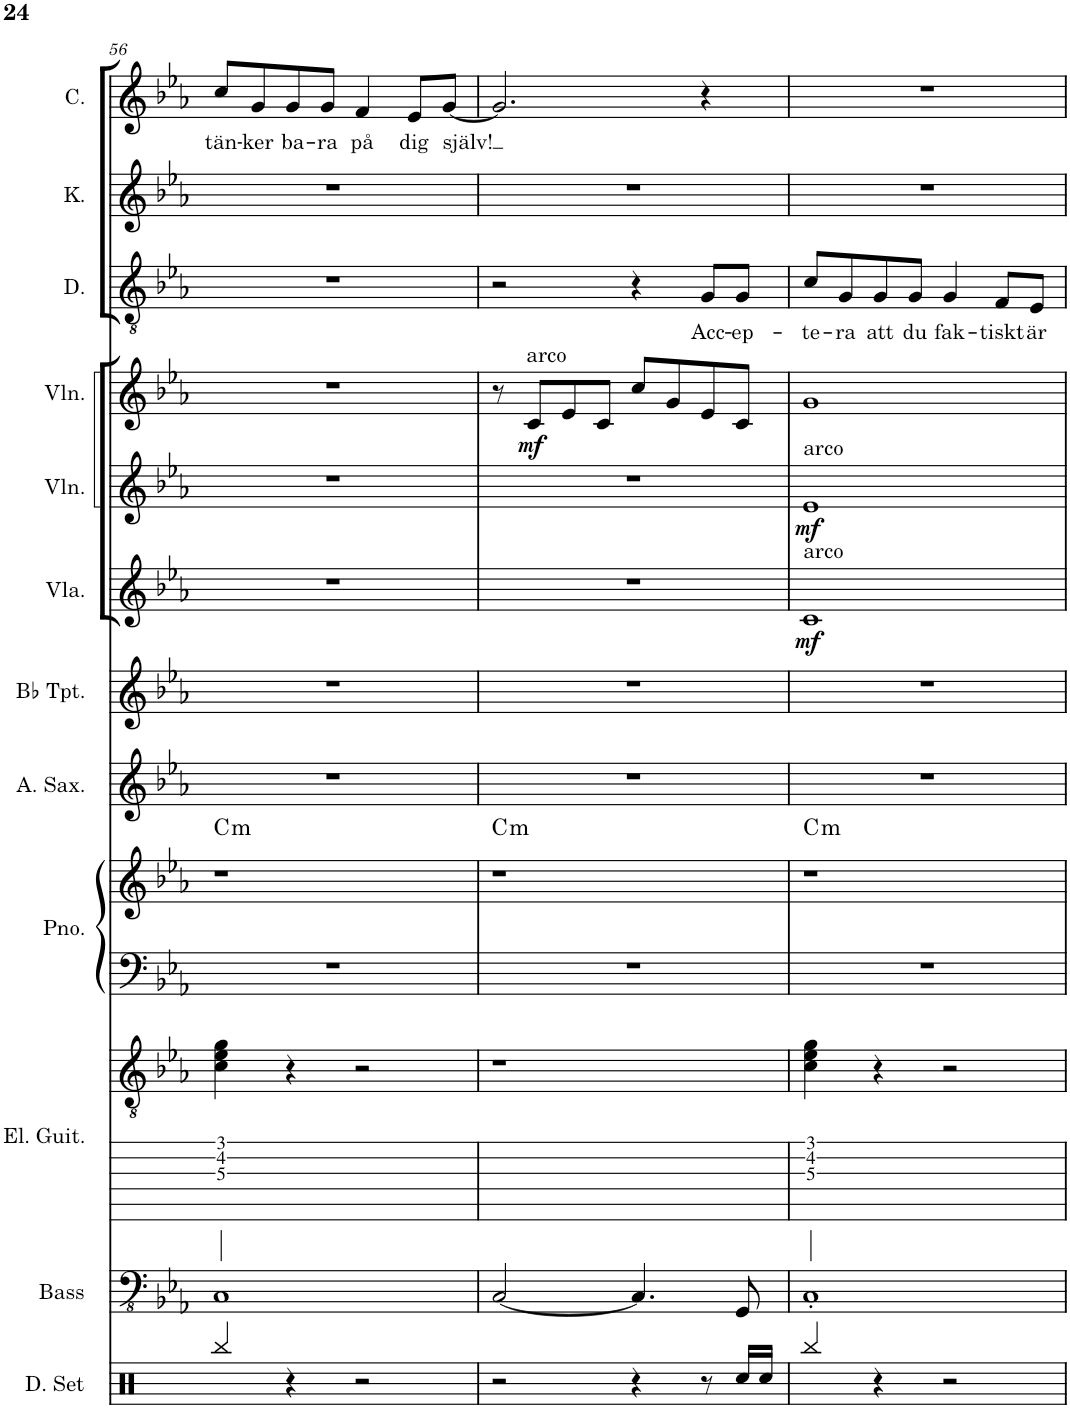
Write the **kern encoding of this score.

**kern	**kern	**kern	**kern	**kern	**kern	**harte	**kern	**kern	**kern	**dynam	**kern	**dynam	**kern	**dynam	**kern	**text	**kern	**kern	**text
*part12	*part11	*part10	*part10	*part9	*part9	*part9	*part8	*part7	*part6	*part6	*part5	*part5	*part4	*part4	*part3	*part3	*part2	*part1	*part1
*staff14	*staff13	*staff12	*staff11	*staff10	*staff9	*	*staff8	*staff7	*staff6	*staff6	*staff5	*staff5	*staff4	*staff4	*staff3	*staff3	*staff2	*staff1	*staff1
*I"Drumset	*I"Abborre	*I"Electric Guitar	*	*I"Piano	*	*	*I"Alto Saxophone	*I"Bb Trumpet	*I"Viola	*	*I"Violin	*	*I"Violin	*	*I"Charles	*	*I"Kate	*I"Charlotte	*
*I'D. Set	*	*I'El. Guit.	*	*I'Pno.	*	*	*I'A. Sax.	*I'Bb Tpt.	*I'Vla.	*	*I'Vln.	*	*I'Vln.	*	*	*	*I'K.	*I'C.	*
!!LO:PB:g=z
*clefX	*clefFv4	*	*clefGv2	*clefF4	*clefG2	*	*clefG2	*clefG2	*clefG2	*	*clefG2	*	*clefG2	*	*clefGv2	*	*clefG2	*clefG2	*
*	*	*	*	*	*	*	*ITrd5c9	*ITrd1c2	*	*	*	*	*	*	*	*	*	*	*
*k[]	*k[b-e-a-]	*k[b-e-a-]	*k[b-e-a-]	*k[b-e-a-]	*k[b-e-a-]	*	*k[b-e-a-]	*k[b-e-a-]	*k[b-e-a-]	*	*k[b-e-a-]	*	*k[b-e-a-]	*	*k[b-e-a-]	*	*k[b-e-a-]	*k[b-e-a-]	*
*M4/4	*M4/4	*M4/4	*M4/4	*M4/4	*M4/4	*	*M4/4	*M4/4	*M4/4	*	*M4/4	*	*M4/4	*	*M4/4	*	*M4/4	*M4/4	*
=56	=56	=56	=56	=56	=56	=56	=56	=56	=56	=56	=56	=56	=56	=56	=56	=56	=56	=56	=56
!	!	!	!	!	!	!LO:H:kt=m	!	!	!	!	!	!	!	!	!	!	!	!	!LO:LY:b
4Rbb/	1CC	4c\ 4e-\ 4g\	4c\ 4e-\ 4g\	1r	1r	C:min	1r	1r	1r	.	1r	.	1r	.	1r	.	1r	8cc/L	tän-
!	!	!	!	!	!	!	!	!	!	!	!	!	!	!	!	!	!	!	!LO:LY:b
.	.	.	.	.	.	.	.	.	.	.	.	.	.	.	.	.	.	8g/	-ker
!	!	!	!	!	!	!	!	!	!	!	!	!	!	!	!	!	!	!	!LO:LY:b
4r	.	4r	4r	.	.	.	.	.	.	.	.	.	.	.	.	.	.	8g/	ba-
!	!	!	!	!	!	!	!	!	!	!	!	!	!	!	!	!	!	!	!LO:LY:b
.	.	.	.	.	.	.	.	.	.	.	.	.	.	.	.	.	.	8g/J	-ra
!	!	!	!	!	!	!	!	!	!	!	!	!	!	!	!	!	!	!	!LO:LY:b
2r	.	2r	2r	.	.	.	.	.	.	.	.	.	.	.	.	.	.	4f/	på
!	!	!	!	!	!	!	!	!	!	!	!	!	!	!	!	!	!	!	!LO:LY:b
.	.	.	.	.	.	.	.	.	.	.	.	.	.	.	.	.	.	8e-/L	dig
!	!	!	!	!	!	!	!	!	!	!	!	!	!	!	!	!	!	!	!LO:LY:b
.	.	.	.	.	.	.	.	.	.	.	.	.	.	.	.	.	.	[8g/J	själv!
=57	=57	=57	=57	=57	=57	=57	=57	=57	=57	=57	=57	=57	=57	=57	=57	=57	=57	=57	=57
!	!	!	!	!	!	!LO:H:kt=m	!	!	!	!	!	!	!	!	!	!	!	!	!
2r	[2CC/	1r	1r	1r	1r	C:min	1r	1r	1r	.	1r	.	8r	.	2r	.	1r	2.g/]	.
!	!	!	!	!	!	!	!	!	!	!	!	!	!LO:TX:a:t=arco	!	!	!	!	!	!
!	!	!	!	!	!	!	!	!	!	!	!	!	!	!LO:DY:b	!	!	!	!	!
.	.	.	.	.	.	.	.	.	.	.	.	.	8c/L	mf	.	.	.	.	.
.	.	.	.	.	.	.	.	.	.	.	.	.	8e-/	.	.	.	.	.	.
.	.	.	.	.	.	.	.	.	.	.	.	.	8c/J	.	.	.	.	.	.
4r	4.CC/]	.	.	.	.	.	.	.	.	.	.	.	8cc/L	.	4r	.	.	.	.
.	.	.	.	.	.	.	.	.	.	.	.	.	8g/	.	.	.	.	.	.
!	!	!	!	!	!	!	!	!	!	!	!	!	!	!	!	!LO:LY:b	!	!	!
8r	.	.	.	.	.	.	.	.	.	.	.	.	8e-/	.	8G/L	Acc-	.	4r	.
!	!	!	!	!	!	!	!	!	!	!	!	!	!	!	!	!LO:LY:b	!	!	!
16Rcc/LL	8GGG/	.	.	.	.	.	.	.	.	.	.	.	8c/J	.	8G/J	-ep-	.	.	.
16Rcc/JJ	.	.	.	.	.	.	.	.	.	.	.	.	.	.	.	.	.	.	.
=58	=58	=58	=58	=58	=58	=58	=58	=58	=58	=58	=58	=58	=58	=58	=58	=58	=58	=58	=58
!	!	!	!	!	!	!	!	!	!	!	!LO:TX:a:t=arco	!	!	!	!	!	!	!	!
!	!	!	!	!	!	!	!	!	!LO:TX:a:t=arco	!	!	!	!	!	!	!	!	!	!
!	!	!	!	!	!	!LO:H:kt=m	!	!	!	!LO:DY:b	!	!LO:DY:b	!	!	!	!LO:LY:b	!	!	!
4Rbb/	1CC'	4c\ 4e-\ 4g\	4c\ 4e-\ 4g\	1r	1r	C:min	1r	1r	1c	mf	1e-	mf	1g	.	8c/L	-te-	1r	1r	.
!	!	!	!	!	!	!	!	!	!	!	!	!	!	!	!	!LO:LY:b	!	!	!
.	.	.	.	.	.	.	.	.	.	.	.	.	.	.	8G/	-ra	.	.	.
!	!	!	!	!	!	!	!	!	!	!	!	!	!	!	!	!LO:LY:b	!	!	!
4r	.	4r	4r	.	.	.	.	.	.	.	.	.	.	.	8G/	att	.	.	.
!	!	!	!	!	!	!	!	!	!	!	!	!	!	!	!	!LO:LY:b	!	!	!
.	.	.	.	.	.	.	.	.	.	.	.	.	.	.	8G/J	du	.	.	.
!	!	!	!	!	!	!	!	!	!	!	!	!	!	!	!	!LO:LY:b	!	!	!
2r	.	2r	2r	.	.	.	.	.	.	.	.	.	.	.	4G/	fak-	.	.	.
!	!	!	!	!	!	!	!	!	!	!	!	!	!	!	!	!LO:LY:b	!	!	!
.	.	.	.	.	.	.	.	.	.	.	.	.	.	.	8F/L	-tiskt	.	.	.
!	!	!	!	!	!	!	!	!	!	!	!	!	!	!	!	!LO:LY:b	!	!	!
.	.	.	.	.	.	.	.	.	.	.	.	.	.	.	8E-/J	är	.	.	.
=	=	=	=	=	=	=	=	=	=	=	=	=	=	=	=	=	=	=	=
*-	*-	*-	*-	*-	*-	*-	*-	*-	*-	*-	*-	*-	*-	*-	*-	*-	*-	*-	*-
